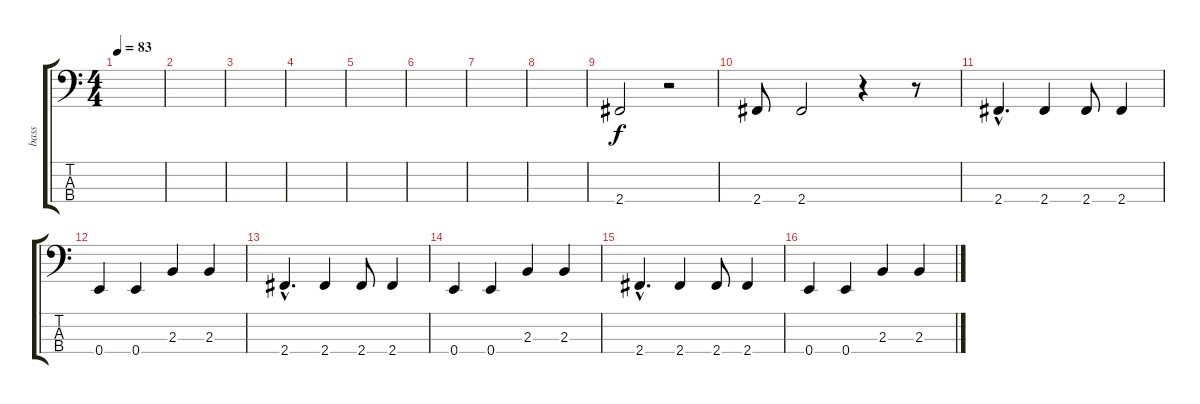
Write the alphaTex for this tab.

\track ("bass" "bass") {instrument acousticguitarnylon}
\staff {score tabs}
\tuning (G2 D2 A1 E1) {hide}
\ts (4 4)
\tempo 83
\clef f4
\ks c
|
|
|
|
|
|
|
|
2.4.2 r.2 |
2.4.8 2.4.2 r.4 r.8 |
2.4{hac}.4{d} 2.4.4 2.4.8 2.4.4 |
0.4.4 0.4.4 2.3.4 2.3.4 |
2.4{hac}.4{d} 2.4.4 2.4.8 2.4.4 |
0.4.4 0.4.4 2.3.4 2.3.4 |
2.4{hac}.4{d} 2.4.4 2.4.8 2.4.4 |
0.4.4 0.4.4 2.3.4 2.3.4
